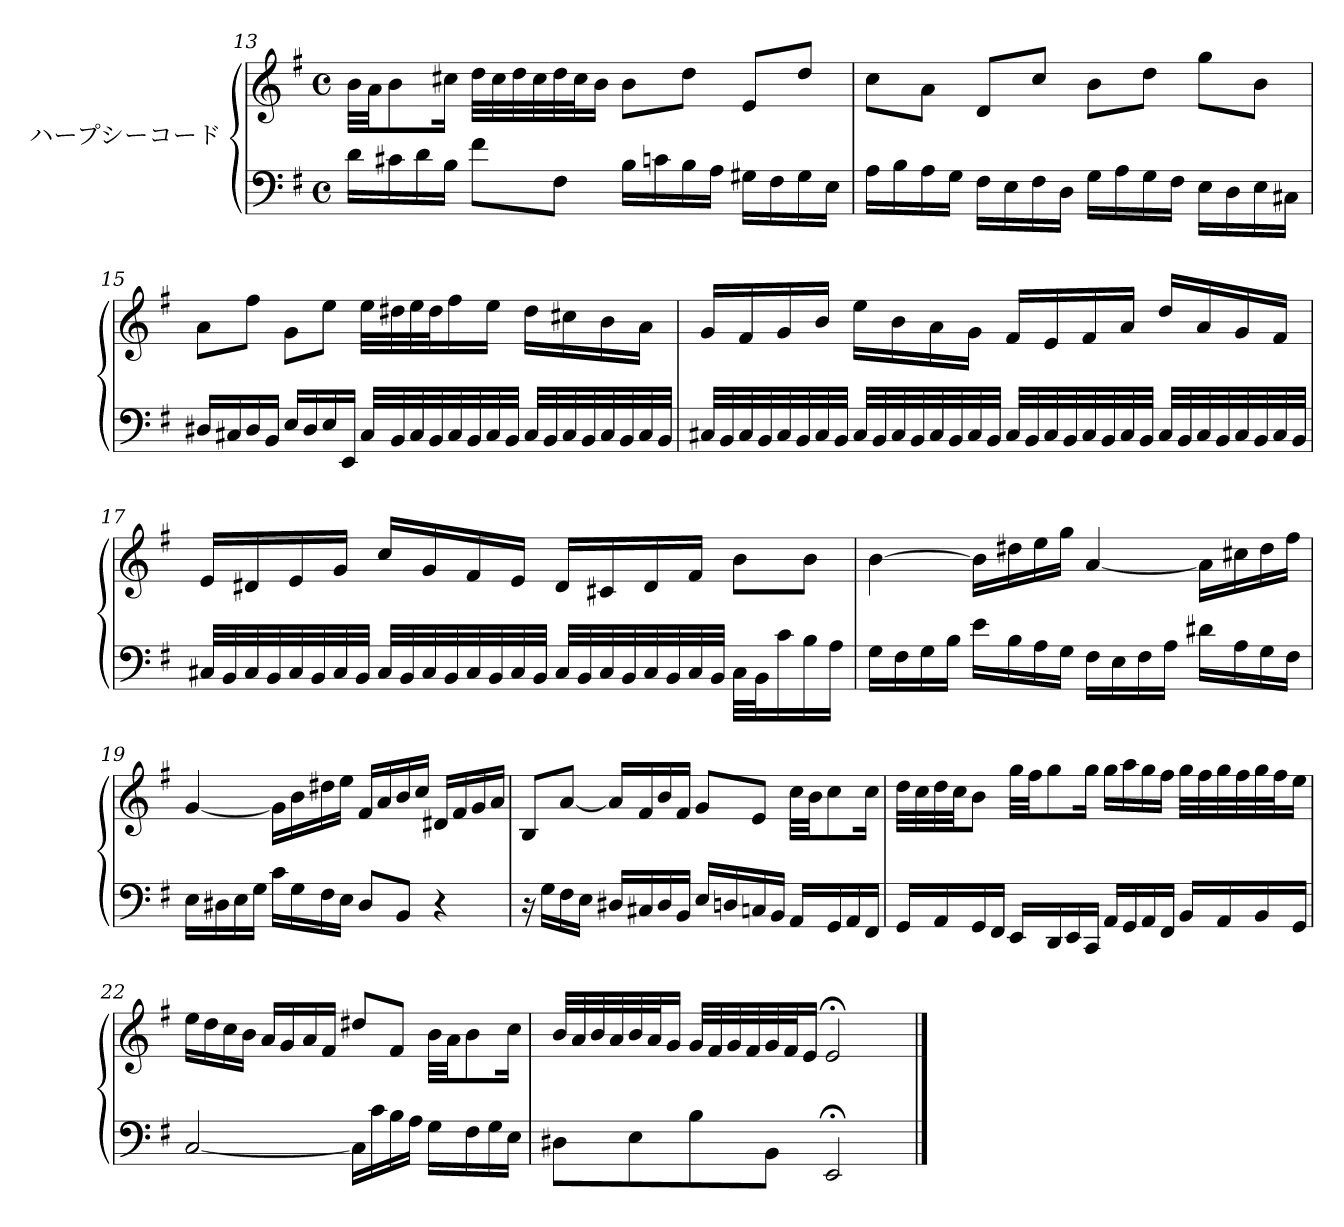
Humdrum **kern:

**kern	**kern
*part1	*part1
*staff2	*staff1
*I"ハープシーコード	*
!!LO:LB:g=z
*clefF4	*clefG2
*k[f#]	*k[f#]
*M4/4	*M4/4
*met(c)	*met(c)
=13	=13
16d\LL	32b\LLL
.	32a\JJ
16c#X\	8b\
16d\	.
16B\JJ	16cc#X\Jk
8f#\L	32dd\LLL
.	32cc#\
.	32dd\
.	32cc#\
8F#\J	32dd\
.	32cc#\J
.	16b\JJ
16B\LL	8b\L
16cn\	.
16B\	8dd\J
16A\JJ	.
16G#X\LL	8e/L
16F#\	.
16G#\	8dd/J
16E\JJ	.
=14	=14
16A\LL	8cc\L
16B\	.
16A\	8a\J
16G\JJ	.
16F#\LL	8d/L
16E\	.
16F#\	8cc/J
16D\JJ	.
16G\LL	8b\L
16A\	.
16G\	8dd\J
16F#\JJ	.
16E\LL	8gg\L
16D\	.
16E\	8b\J
16C#X\JJ	.
!!LO:PB:g=z
=15	=15
16D#X/LL	8a\L
16C#X/	.
16D#/	8ff#\J
16BB/JJ	.
16E/LL	8g\L
16D#/	.
16E/	8ee\J
16EE/JJ	.
32C#/LLL	32ee\LLL
32BB/	32dd#X\
32C#/	32ee\
32BB/	32dd#\J
32C#/	16ff#\
32BB/	.
32C#/	16ee\JJ
32BB/JJJ	.
32C#/LLL	16dd#\LL
32BB/	.
32C#/	16cc#X\
32BB/	.
32C#/	16b\
32BB/	.
32C#/	16a\JJ
32BB/JJJ	.
!!LO:LB:g=z
=16	=16
32C#X/LLL	16g/LL
32BB/	.
32C#/	16f#/
32BB/	.
32C#/	16g/
32BB/	.
32C#/	16b/JJ
32BB/JJJ	.
32C#/LLL	16ee\LL
32BB/	.
32C#/	16b\
32BB/	.
32C#/	16a\
32BB/	.
32C#/	16g\JJ
32BB/JJJ	.
32C#/LLL	16f#/LL
32BB/	.
32C#/	16e/
32BB/	.
32C#/	16f#/
32BB/	.
32C#/	16a/JJ
32BB/JJJ	.
32C#/LLL	16dd/LL
32BB/	.
32C#/	16a/
32BB/	.
32C#/	16g/
32BB/	.
32C#/	16f#/JJ
32BB/JJJ	.
!!LO:LB:g=z
=17	=17
32C#X/LLL	16e/LL
32BB/	.
32C#/	16d#X/
32BB/	.
32C#/	16e/
32BB/	.
32C#/	16g/JJ
32BB/JJJ	.
32C#/LLL	16cc/LL
32BB/	.
32C#/	16g/
32BB/	.
32C#/	16f#/
32BB/	.
32C#/	16e/JJ
32BB/JJJ	.
32C#/LLL	16d#/LL
32BB/	.
32C#/	16c#X/
32BB/	.
32C#/	16d#/
32BB/	.
32C#/	16f#/JJ
32BB/JJJ	.
32C#\LLL	8b\L
32BB\J	.
16c\	.
16B\	8b\J
16A\JJ	.
=18	=18
16G\LL	[4b\
16F#\	.
16G\	.
16B\JJ	.
16e\LL	16b\LL]
16B\	16dd#X\
16A\	16ee\
16G\JJ	16gg\JJ
16F#\LL	[4a/
16E\	.
16F#\	.
16A\JJ	.
16d#X\LL	16a\LL]
16A\	16cc#X\
16G\	16dd#\
16F#\JJ	16ff#\JJ
!!LO:LB:g=z
=19	=19
16E\LL	[4g/
16D#X\	.
16E\	.
16G\JJ	.
16c\LL	16g\LL]
16G\	16b\
16F#\	16dd#X\
16E\JJ	16ee\JJ
8D#/L	16f#/LL
.	16a/
8BB/J	16b/
.	16cc/JJ
4r	16d#X/LL
.	16f#/
.	16g/
.	16a/JJ
=20	=20
16r	8B/L
16G\LL	.
16F#\	[8a/J
16E\JJ	.
16D#X/LL	16a/LL]
16C#X/	16f#/
16D#/	16b/
16BB/JJ	16f#/JJ
16E/LL	8g/L
16Dn/	.
16Cn/	8e/J
16BB/JJ	.
16AA/LL	32cc\LLL
.	32b\JJ
16GG/	8cc\
16AA/	.
16FF#/JJ	16cc\Jk
!!LO:LB:g=z
=21	=21
16GG/LL	32dd\LLL
.	32cc\
16AA/	32dd\
.	32cc\JJ
16GG/	8b\J
16FF#/JJ	.
16EE/LL	32gg\LLL
.	32ff#\JJ
16DD/	8gg\
16EE/	.
16CC/JJ	16gg\Jk
16AA/LL	16gg\LL
16GG/	16aa\
16AA/	16gg\
16FF#/JJ	16ff#\JJ
16BB/LL	32gg\LLL
.	32ff#\
16AA/	32gg\
.	32ff#\
16BB/	32gg\
.	32ff#\J
16GG/JJ	16ee\JJ
=22	=22
*	*^
[2C/	16ee\LL	4ryy
.	16dd\	.
.	16cc\	.
*	*MM71	*
.	16b\JJ	.
.	16a/LL	16.ryy
.	16g/	.
*	*MM70	*
.	.	2ryy
.	16a/	.
.	16f#/JJ	.
*	*MM69	*
16C\LL]	8dd#X/L	.
16c\	.	.
16B\	8f#/J	.
*	*MM68	*
16A\JJ	.	.
16G\LL	32b\LLL	.
.	32a\JJ	.
16F#\	8b\	.
*	*MM67	*
.	.	8ryy
16G\	.	.
16E\JJ	16cc\Jk	.
.	.	32ryy
*	*v	*v
!!LO:LB:g=z
=23	=23
*	*MM66
*	*^
*	*	*^
8D#X\L	32b/LLL	8..ryy	4...ryy
*	*MM65	*	*
.	32a/	.	.
*	*MM64	*	*
.	32b/	.	.
*	*MM63	*	*
.	32a/	.	.
*	*MM62	*	*
8E\	32b/	.	.
*	*MM61	*	*
.	32a/J	.	.
*	*MM60	*	*
.	16g/JJ	.	.
*	*MM59	*	*
.	.	2ryy	.
*	*MM58	*	*
8B\	32g/LLL	.	.
*	*MM57	*	*
.	32f#/	.	.
*	*MM56	*	*
.	32g/	.	.
*	*MM55	*	*
.	32f#/	.	.
*	*MM54	*	*
8BB\J	32g/	.	.
*	*MM53	*	*
.	32f#/J	.	.
*	*MM52	*	*
.	16e/JJ	.	.
*	*MM51	*	*
.	.	.	2ryy
*	*MM50	*	*
2EE;/	2e;</	.	.
.	.	4ryy	.
.	.	32ryy	32ryy
*	*v	*v	*v
==	==
*-	*-
